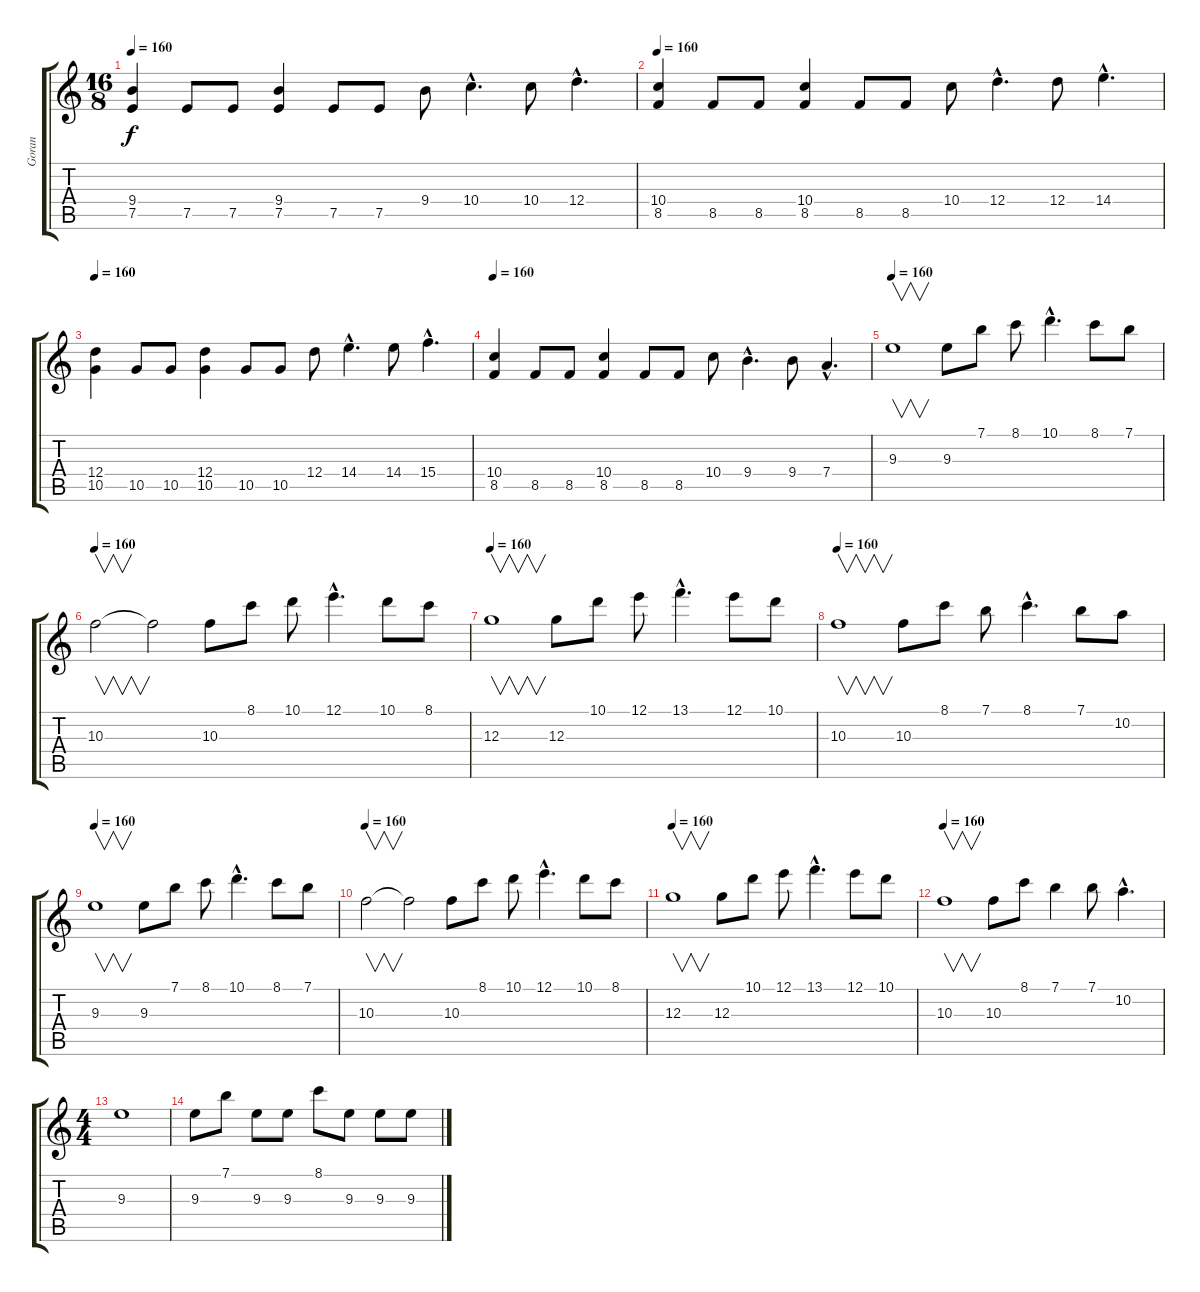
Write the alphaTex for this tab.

\track ("Goran" "Goran") {instrument distortionguitar}
\staff {score tabs}
\tuning (E4 B3 G3 D3 A2 E2) {hide}
\ts (16 8)
\tempo 160
\clef g2
\ks c
(9.4 7.5).4{dy f} 7.5.8 7.5.8 (9.4 7.5).4 7.5.8 7.5.8 9.4.8 10.4{hac}.4{d} 10.4.8 12.4{hac}.4{d} |
\tempo 160
(10.4 8.5).4 8.5.8 8.5.8 (10.4 8.5).4 8.5.8 8.5.8 10.4.8 12.4{hac}.4{d} 12.4.8 14.4{hac}.4{d} |
\tempo 160
(12.4 10.5).4 10.5.8 10.5.8 (12.4 10.5).4 10.5.8 10.5.8 12.4.8 14.4{hac}.4{d} 14.4.8 15.4{hac}.4{d} |
\tempo 160
(10.4 8.5).4 8.5.8 8.5.8 (10.4 8.5).4 8.5.8 8.5.8 10.4.8 9.4{hac}.4{d} 9.4.8 7.4{hac}.4{d} |
\tempo 160
9.3.1{v} 9.3.8 7.1.8 8.1.8 10.1{hac}.4{d} 8.1.8 7.1.8 |
\tempo 160
10.3.2{v} 10.3{t}.2 10.3.8 8.1.8 10.1.8 12.1{hac}.4{d} 10.1.8 8.1.8 |
\tempo 160
12.3.1{v} 12.3.8 10.1.8 12.1.8 13.1{hac}.4{d} 12.1.8 10.1.8 |
\tempo 160
10.3.1{v} 10.3.8 8.1.8 7.1.8 8.1{hac}.4{d} 7.1.8 10.2.8 |
\tempo 160
9.3.1{v} 9.3.8 7.1.8 8.1.8 10.1{hac}.4{d} 8.1.8 7.1.8 |
\tempo 160
10.3.2{v} 10.3{t}.2 10.3.8 8.1.8 10.1.8 12.1{hac}.4{d} 10.1.8 8.1.8 |
\tempo 160
12.3.1{v} 12.3.8 10.1.8 12.1.8 13.1{hac}.4{d} 12.1.8 10.1.8 |
\tempo 160
10.3.1{v} 10.3.8 8.1.8 7.1.4 7.1.8 10.2{hac}.4{d} |
\ts (4 4)
9.3.1 |
9.3.8{volume 13} 7.1.8 9.3.8 9.3.8 8.1.8 9.3.8 9.3.8 9.3.8
